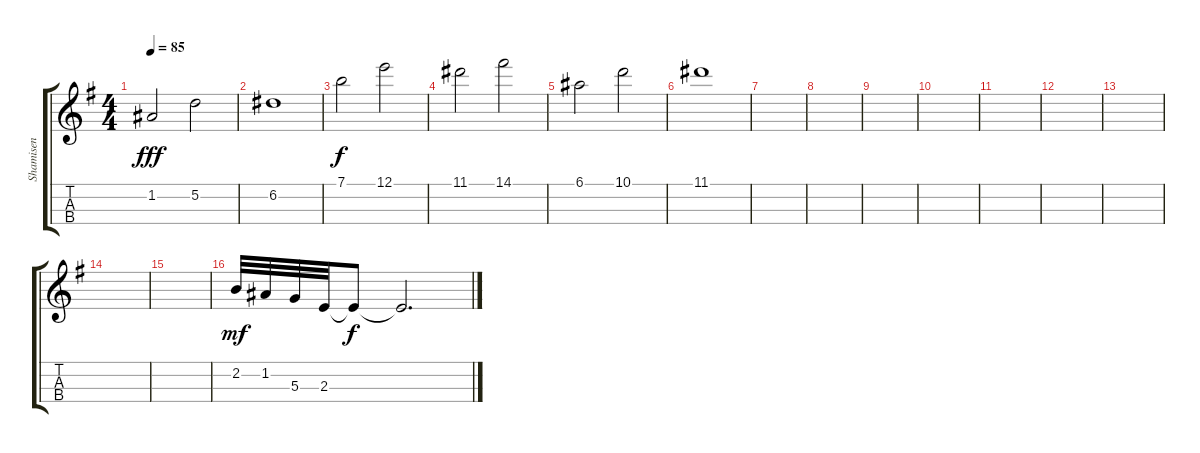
\track ("Shamisen" "Shamisen") {instrument shamisen}
\staff {score tabs}
\tuning (E5 A4 D4 G3) {hide}
\ts (4 4)
\tempo 85
\clef g2
\ks g
1.2.2{dy fff} 5.2.2 |
6.2.1 |
7.1.2{dy f} 12.1.2 |
11.1.2 14.1.2 |
6.1.2 10.1.2 |
11.1.1 |
|
|
|
|
|
|
|
|
|
2.2.32{dy mf} 1.2.32 5.3.32 2.3.32 2.3{t}.8{dy f} 2.3{t}.2{d}
